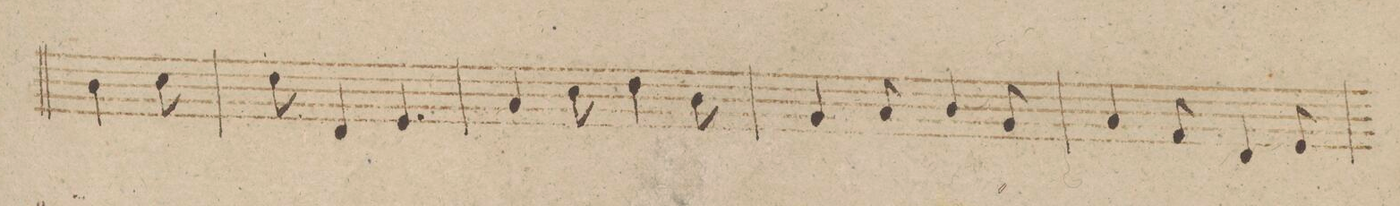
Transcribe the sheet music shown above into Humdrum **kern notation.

**kern	**dynam
*I"Viola.	*
*clefC3	*
*k[b-e-]	*
*M6/8	*
4c\	.
8d\	.
=8	=8
8e-\	.
4E-/	.
4.F/	.
=9	=9
4B-/	.
8d\	.
4e-\	.
8c\	.
=10	=10
4A/	.
8B-/	.
4c/	.
8A/	.
=11	=11
4B-/	.
8G/	.
4E-/	.
8F/	.
=12	=12
*-	*-
